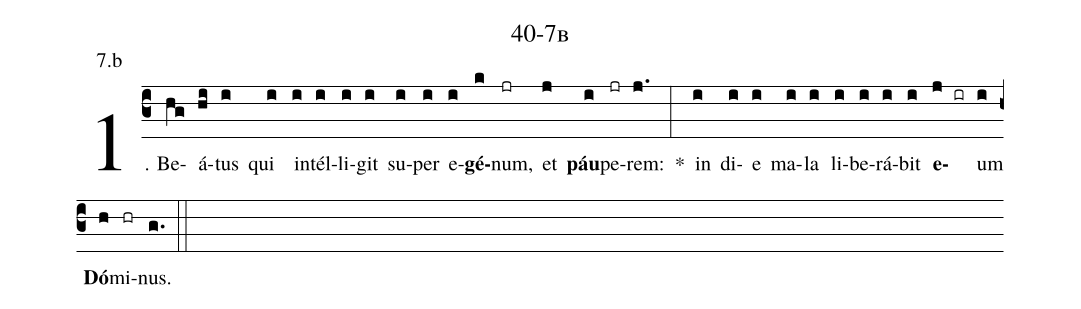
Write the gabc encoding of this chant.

name: 40-7b;
annotation: 7.b;
%%
(c3)1. Be(hg)á(hi)tus(i) qui(i) in(i)tél(i)li(i)git(i) su(i)per(i) e(i)<b>gé</b>(k)num,(jr) et(j) <b>páu</b>(i)pe(jr)rem:(j.) *(:) in(i) di(i)e(i) ma(i)la(i) li(i)be(i)rá(i)bit(i) <b>e</b>(j ir)um(i) <b>Dó</b>(h)mi(hr)nus.(g.) (::)
